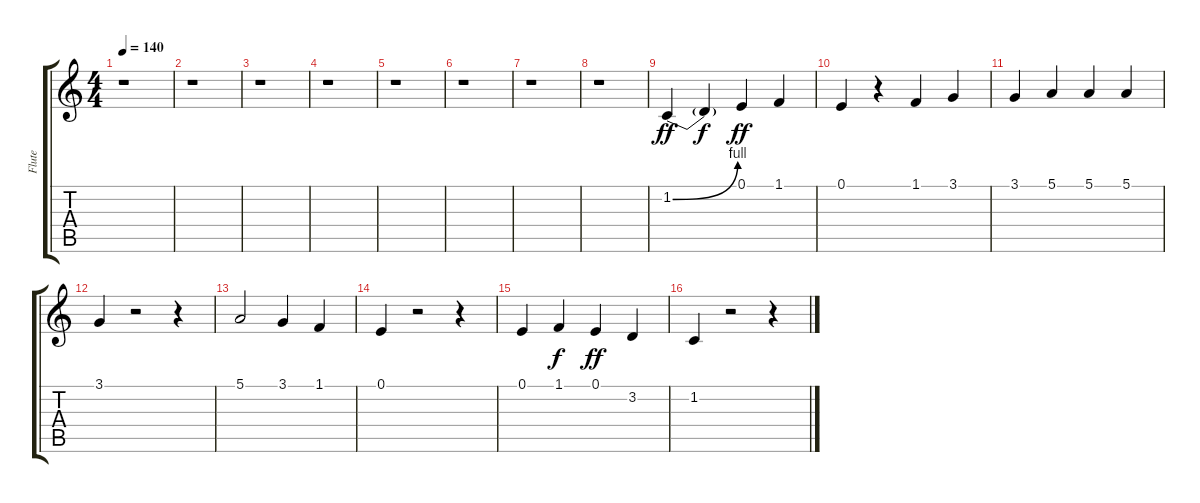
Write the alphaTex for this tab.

\track ("Flute" "Flute") {instrument flute}
\staff {score tabs}
\tuning (E4 B3 G3 D3 A2 E2) {hide}
\ts (4 4)
\tempo 140
\clef g2
\ks c
r.1{dy ff} |
r.1 |
r.1 |
r.1 |
r.1 |
r.1 |
r.1 |
r.1 |
1.2{be (bend 0 0 60 4)}.4 1.2{t}.4{dy f} 0.1.4{dy ff} 1.1.4 |
0.1.4 r.4 1.1.4 3.1.4 |
3.1.4 5.1.4 5.1.4 5.1.4 |
3.1.4 r.2 r.4 |
5.1.2 3.1.4 1.1.4 |
0.1.4 r.2 r.4 |
0.1.4 1.1.4{dy f} 0.1.4{dy ff} 3.2.4 |
1.2.4 r.2 r.4
